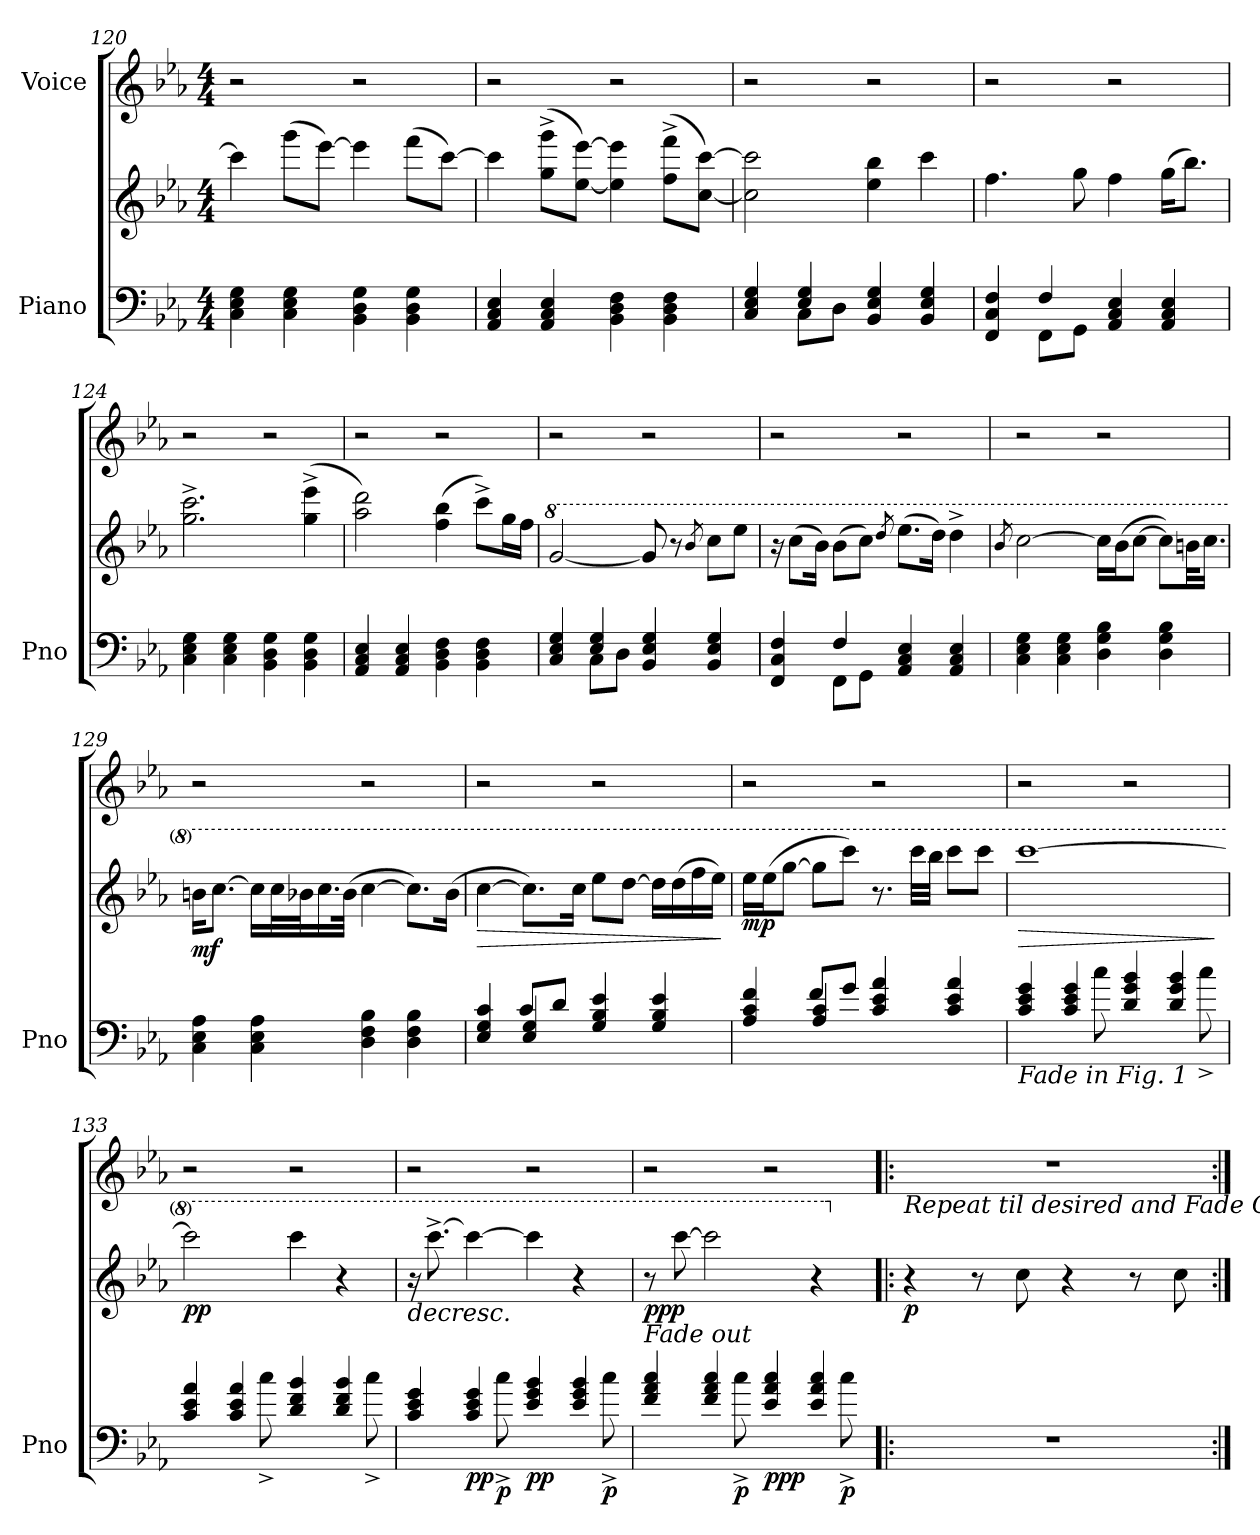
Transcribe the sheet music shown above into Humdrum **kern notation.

**kern	**kern	**dynam	**kern
*part2	*part2	*part2	*part1
*staff3	*staff2	*staff2/3	*staff1
*I"Piano	*	*	*I"Voice
*I'Pno	*	*	*
*clefF4	*clefG2	*	*clefG2
*k[b-e-a-]	*k[b-e-a-]	*	*k[b-e-a-]
*M4/4	*M4/4	*	*M4/4
=120	=120	=120	=120
4C\ 4E-\ 4G\	4ccc\]	.	2r
4C\ 4E-\ 4G\	(>8ggg\L	.	.
.	[8eee-\J)	.	.
4BB-\ 4D\ 4G\	4eee-\]	.	2r
4BB-\ 4D\ 4G\	(>8fff\L	.	.
.	[8ccc\J)	.	.
=121	=121	=121	=121
4AA-/ 4C/ 4E-/	4ccc\]	.	2r
4AA-/ 4C/ 4E-/	(>8gg\^ 8ggg\^L	.	.
.	[8ee-\ [8eee-\J)	.	.
4BB-\ 4D\ 4F\	4ee-\] 4eee-\]	.	2r
4BB-\ 4D\ 4F\	(>8ff\^ 8fff\^L	.	.
.	[8cc\ [8ccc\J)	.	.
=122	=122	=122	=122
*^	*	*	*
4C/ 4E-/ 4G/	4ryy	2cc\] 2ccc\]	.	2r
4E-/ 4G/	8C\L	.	.	.
.	8D\J	.	.	.
4BB-/ 4E-/ 4G/	2ryy	4ee-\ 4bb-\	.	2r
4BB-/ 4E-/ 4G/	.	4ccc\	.	.
!!LO:LB:g=z
=123	=123	=123	=123	=123
4FF/ 4C/ 4F/	4ryy	4.ff\	.	2r
4F/	8FF\L	.	.	.
.	8GG\J	8gg\	.	.
4AA-/ 4C/ 4E-/	2ryy	4ff\	.	2r
4AA-/ 4C/ 4E-/	.	(>16gg\KL	.	.
.	.	8.bb-\J)	.	.
*v	*v	*	*	*
=124	=124	=124	=124
4C\ 4E-\ 4G\	2.gg\^ 2.ccc\^	.	2r
4C\ 4E-\ 4G\	.	.	.
4BB-\ 4D\ 4G\	.	.	2r
4BB-\ 4D\ 4G\	(>4gg\^ 4eee-\^	.	.
=125	=125	=125	=125
4AA-/ 4C/ 4E-/	2aa-\ 2ddd\)	.	2r
4AA-/ 4C/ 4E-/	.	.	.
4BB-\ 4D\ 4F\	(>4ff\ 4bb-\	.	2r
4BB-\ 4D\ 4F\	8ccc^\L)	.	.
.	16gg\L	.	.
.	16ff\JJ	.	.
=126	=126	=126	=126
*^	*	*	*
*	*	*8va	*	*
4C/ 4E-/ 4G/	4ryy	[2gg/	.	2r
4E-/ 4G/	8C\L	.	.	.
.	8D\J	.	.	.
4BB-/ 4E-/ 4G/	2ryy	8gg/]	.	2r
.	.	8r	.	.
.	.	8qbb-/	.	.
4BB-/ 4E-/ 4G/	.	8ccc\L	.	.
.	.	8eee-\J	.	.
!!LO:PB:g=z
=127	=127	=127	=127	=127
4FF/ 4C/ 4F/	4ryy	16r	.	2r
.	.	(>8ccc\L	.	.
.	.	16bb-\Jk)	.	.
4F/	8FF\L	(>8bb-\L	.	.
.	8GG\J	8ccc\J)	.	.
.	.	8qddd/	.	.
4AA-/ 4C/ 4E-/	2ryy	(>8.eee-\L	.	2r
.	.	16ddd\Jk)	.	.
4AA-/ 4C/ 4E-/	.	4ddd^\	.	.
*v	*v	*	*	*
=128	=128	=128	=128
.	8qbb-/	.	.
4C\ 4E-\ 4G\	[2ccc\	.	2r
4C\ 4E-\ 4G\	.	.	.
4D\ 4G\ 4B-\	16ccc\LL]	.	2r
.	(>16bb-\J	.	.
.	[8ccc\J	.	.
4D\ 4G\ 4B-\	8ccc\L])	.	.
.	32bbn\KL	.	.
.	16.ccc\JJ	.	.
=129	=129	=129	=129
!	!	!LO:DY:b	!
4C\ 4E-\ 4A-\	16bbn\KL	mf	2r
.	[8.ccc\J	.	.
4C\ 4E-\ 4A-\	16ccc\LL]	.	.
.	32ccc\L	.	.
.	32bb-X\J	.	.
.	16.ccc\	.	.
.	(>32bb-\JJk	.	.
4D\ 4F\ 4B-\	[4ccc\	.	2r
4D\ 4F\ 4B-\	8.ccc\L])	.	.
.	(>16bb-\Jk	.	.
!!LO:LB:g=z
=130	=130	=130	=130
*^	*	*	*
!	!	!	!LO:HP:b	!
4E-/ 4G/ 4c/	4ryy	[4ccc\	>	2r
4E-/ 4G/	8c/L	8.ccc\L])	.	.
.	8d/J	.	.	.
.	.	16ccc\Jk	.	.
4G/ 4B-/ 4e-/	2ryy	8eee-\L	.	2r
.	.	[8ddd\J	.	.
4G/ 4B-/ 4e-/	.	16ddd\LL]	.	.
.	.	(>16ddd\	.	.
.	.	16fff\	.	.
.	.	16eee-\JJ)	.	.
*v	*v	*	*	*
.	.	]	.
=131	=131	=131	=131
*^	*	*	*
!	!	!	!LO:DY:b	!
4A-/ 4c/ 4f/	4ryy	16eee-\LL	mp	2r
.	.	(>16eee-\J	.	.
.	.	[8ggg\J	.	.
4A-/ 4c/	8f/L	8ggg\L]	.	.
.	8g/J	8cccc\J)	.	.
4c/ 4e-/ 4a-/	2ryy	8.r	.	2r
.	.	32cccc\LLL	.	.
.	.	32bbb-\JJJ	.	.
4c/ 4e-/ 4a-/	.	8cccc\L	.	.
.	.	8cccc\J	.	.
=132	=132	=132	=132	=132
!LO:TX:b:i:t=Fade in Fig. 1	!	!	!	!
!	!	!	!LO:HP:b	!
4c/ 4e-/ 4g/	4.ryy	[1cccc	>	2r
4c/ 4e-/ 4g/	.	.	.	.
.	8cc\	.	.	.
4d/ 4g/ 4b-/	4.ryy	.	.	2r
4d/ 4g/ 4b-/	.	.	.	.
.	8cc^\	.	.	.
*v	*v	*	*	*
.	.	]	.
=133	=133	=133	=133
*^	*	*	*
!	!	!	!LO:DY:b	!
4c/ 4e-/ 4a-/	4.ryy	2cccc\]	pp	2r
4c/ 4e-/ 4a-/	.	.	.	.
.	8cc^\	.	.	.
4d/ 4f/ 4b-/	4.ryy	4cccc\	.	2r
4d/ 4f/ 4b-/	.	4r	.	.
.	8cc^\	.	.	.
!!LO:LB:g=z
=134	=134	=134	=134	=134
!	!	!	!LO:HP:b	!
4c/ 4e-/ 4g/	4.ryy	16r	>	2r
.	.	[8.cccc^\	.	.
!	!	!	!LO:DY:b=2	!
4c/ 4e-/ 4g/	.	4cccc\_	pp	.
!	!	!	!LO:DY:b=2	!
.	8cc^\	.	p	.
!	!	!	!LO:DY:b=2	!
4e-/ 4g/ 4b-/	4.ryy	4cccc\]	pp	2r
4e-/ 4g/ 4b-/	.	4r	.	.
!	!	!	!LO:DY:b=2	!
.	8cc^\	.	p	.
*v	*v	*	*	*
.	.	]	.
=135	=135	=135	=135
*^	*	*	*
!	!	!LO:TX:b:i:t=Fade out	!	!
!	!	!	!LO:DY:b	!
4f/ 4a-/ 4cc/	4.ryy	8r	ppp	2r
.	.	[8cccc\	.	.
4f/ 4a-/ 4cc/	.	2cccc\]	.	.
!	!	!	!LO:DY:b=2	!
.	8cc^\	.	p	.
!	!	!	!LO:DY:b=2	!
4e-/ 4a-/ 4cc/	4.ryy	.	ppp	2r
4e-/ 4a-/ 4cc/	.	4r	.	.
!	!	!	!LO:DY:b=2	!
.	8cc^\	.	p	.
*v	*v	*	*	*
=136!|:	=136!|:	=136!|:	=136!|:
*	*X8va	*	*
*^	*	*	*
!	!	!	!	!LO:TX:b:i:t=Repeat til desired and Fade Out
!	!	!	!LO:DY:b	!
*v	*v	*	*	*
1r	4r	p	1r
.	8r	.	.
.	8cc\	.	.
.	4r	.	.
.	8r	.	.
.	8cc\	.	.
=:|!	=:|!	=:|!	=:|!
*-	*-	*-	*-
